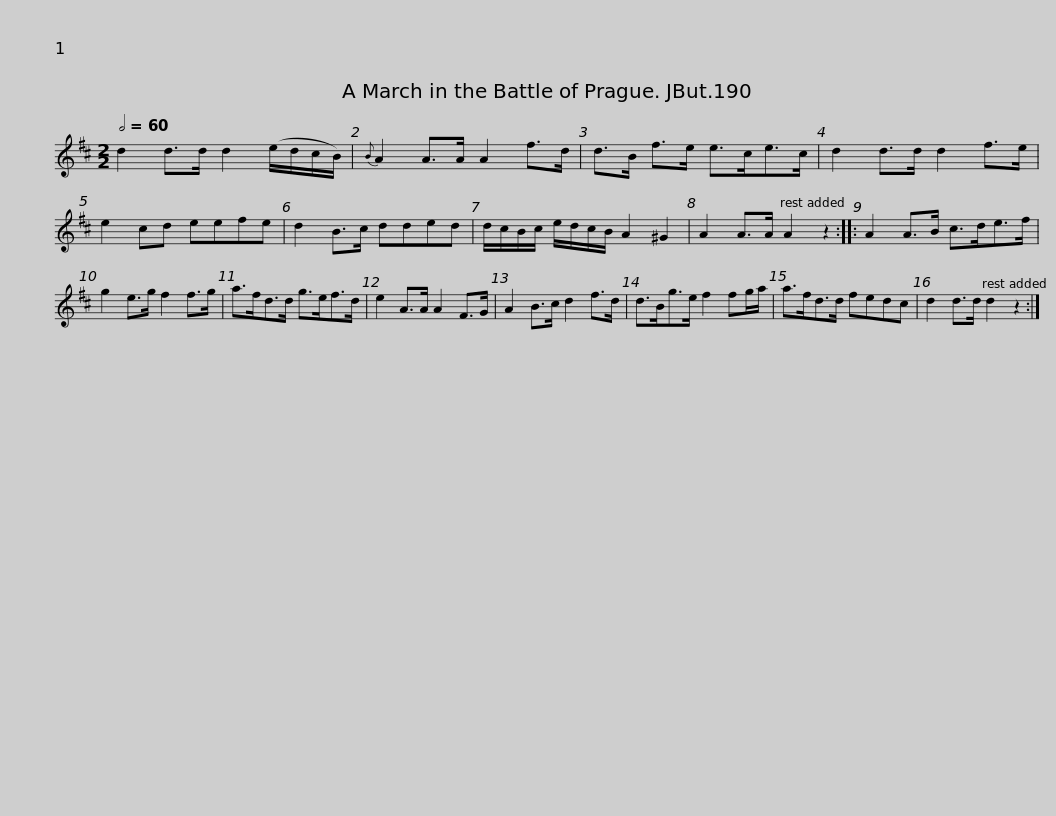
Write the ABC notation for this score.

X:1
L:1/8
Q:1/2=60
M:2/2
I:linebreak $
K:D
V:1 treble
V:1
 d2 d>d d2 (e/d/c/B/) |{B} A2 A>A A2 f>d | d>B f>e e>ce>c | d2 d>d d2 f>e | e2 cd eefe |$ %5
 d2 B>c dded | d/c/B/c/ e/d/c/B/ A2 ^G2 | A2 A>A A2 z2 :: A2 A>B c>de>f | g2 e>g f2 f>g |$ %10
 a>fd>d g>ef>d | e2 A>A A2 F>G | A2 B>c d2 f>d | d>Bg>e f2 fg/a/ | a>fd>d fedc |$ %15
 d2 d>d d2 z2 :| %16
